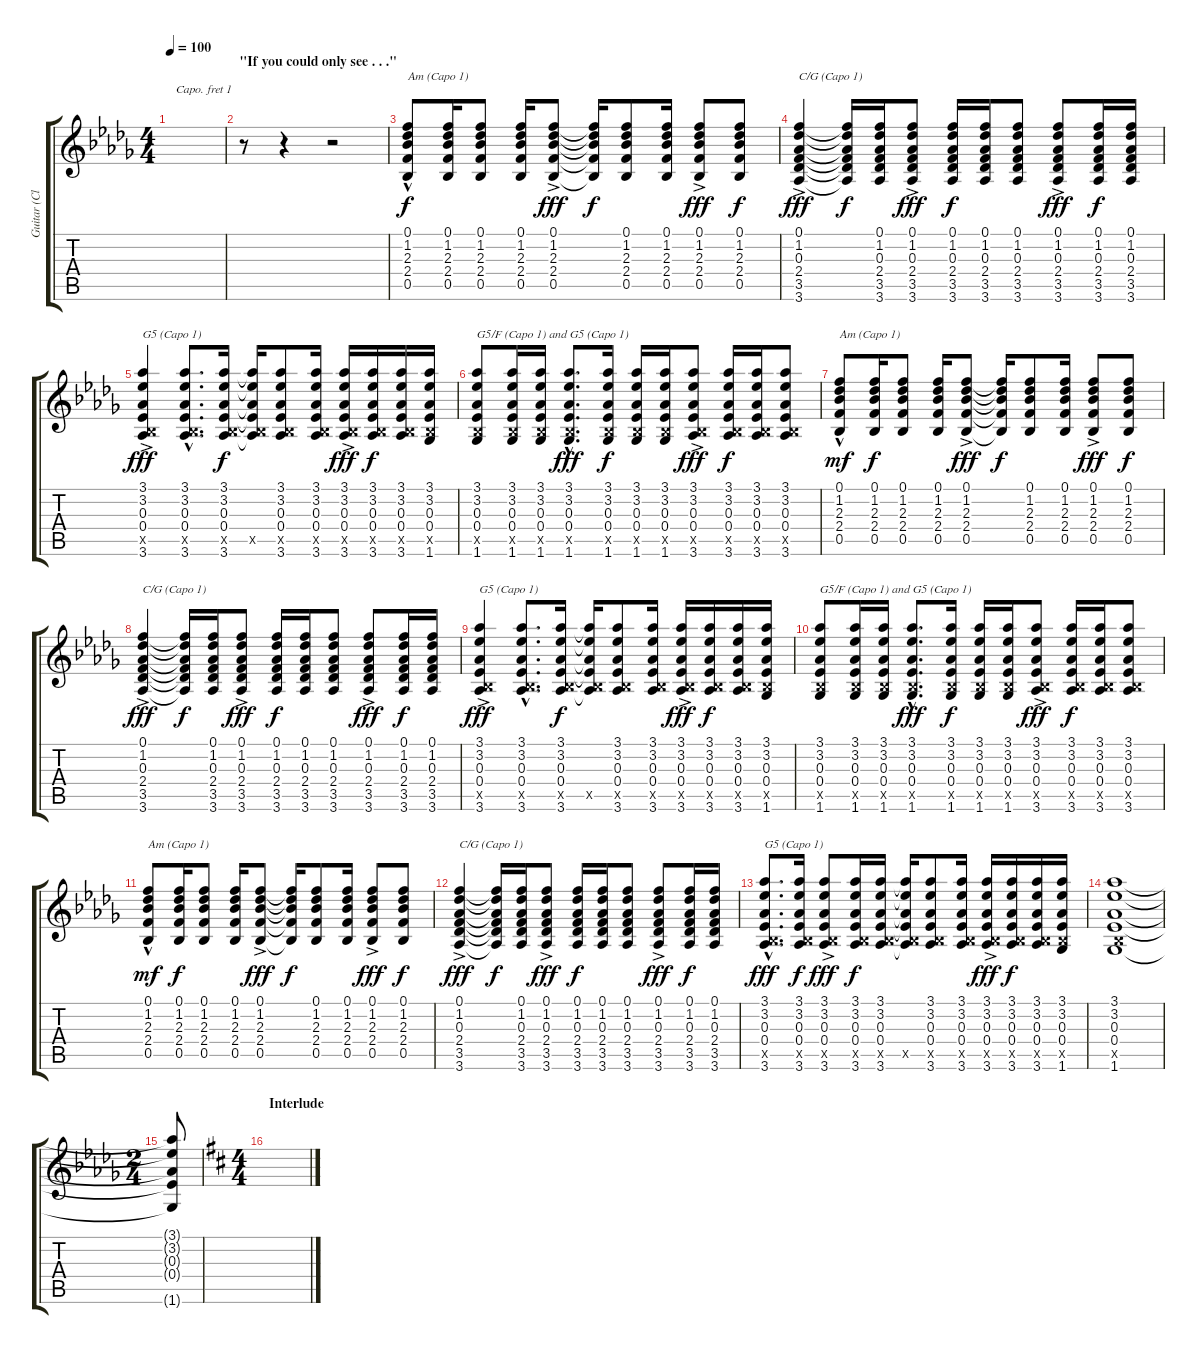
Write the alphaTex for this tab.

\track ("Guitar (Clean) Capo 1" "Guitar (Cl") {instrument acousticguitarsteel}
\staff {score tabs}
\capo 1
\tuning (E4 B3 G3 D3 A2 E2) {hide}
\ts (4 4)
\tempo 100
\clef g2
\ks bbminor
|
\section ("" "\"If you could only see . . .\"")
r.8 r.4 r.2 |
(0.1{hac} 1.2{hac} 2.3{hac} 2.4{hac} 0.5{hac}).8{txt "Am (Capo 1)"} (0.1 1.2 2.3 2.4 0.5).16{dy f} (0.1 1.2 2.3 2.4 0.5).8 (0.1 1.2 2.3 2.4 0.5).16 (0.1{ac} 1.2 2.3 2.4 0.5).8{dy fff} (0.1{t} 1.2{t} 2.3{t} 2.4{t} 0.5{t}).16{dy f} (0.1 1.2 2.3 2.4 0.5).8 (0.1 1.2 2.3 2.4 0.5).16 (0.1 1.2 2.3 2.4 0.5{ac}).8{dy fff} (0.1 1.2 2.3 2.4 0.5).8{dy f} |
(0.1 1.2 0.3 2.4 3.5 3.6{ac}).4{txt "C/G (Capo 1)" dy fff} (0.1{t} 1.2{t} 0.3{t} 2.4{t} 3.5{t} 3.6{t}).16{dy f} (0.1 1.2 0.3 2.4 3.5 3.6).16 (0.1 1.2 0.3 2.4 3.5 3.6{ac}).8{dy fff} (0.1 1.2 0.3 2.4 3.5 3.6).16{dy f} (0.1 1.2 0.3 2.4 3.5 3.6).16 (0.1 1.2 0.3 2.4 3.5 3.6).8 (0.1 1.2 0.3 2.4 3.5 3.6{ac}).8{dy fff} (0.1 1.2 0.3 2.4 3.5 3.6).16{dy f} (0.1 1.2 0.3 2.4 3.5 3.6).16 |
(3.1{ac} 3.2 0.3 0.4 0.5{x} 3.6).4{txt "G5 (Capo 1)" dy fff} (3.1{hac} 3.2{hac} 0.3{hac} 0.4{hac} 0.5{hac x} 3.6).8{d} (3.1 3.2 0.3 0.4 0.5{x} 3.6).16{dy f} (3.1{t} 3.2{t} 0.3{t} 0.4{t} 0.5{x} 3.6{t}).16 (3.1 3.2 0.3 0.4 0.5{x} 3.6).8 (3.1 3.2 0.3 0.4 0.5{x} 3.6).16 (3.1 3.2 0.3 0.4 0.5{x} 3.6{ac}).16{dy fff} (3.1 3.2 0.3 0.4 0.5{x} 3.6).16{dy f} (3.1 3.2 0.3 0.4 0.5{x} 3.6).16 (3.1 3.2 0.3 0.4 0.5{x} 1.6).16 |
(3.1 3.2 0.3 0.4 0.5{x} 1.6).8{txt "G5/F (Capo 1) and G5 (Capo 1)"} (3.1 3.2 0.3 0.4 0.5{x} 1.6).16 (3.1 3.2 0.3 0.4 0.5{x} 1.6).16 (3.1{hac} 3.2{hac} 0.3{hac} 0.4{hac} 0.5{hac x} 1.6{hac}).8{d dy fff} (3.1 3.2 0.3 0.4 0.5{x} 1.6).16{dy f} (3.1 3.2 0.3 0.4 0.5{x} 1.6).16 (3.1 3.2 0.3 0.4 0.5{x} 1.6).16 (3.1 3.2 0.3 0.4 0.5{x} 3.6{ac}).8{dy fff} (3.1 3.2 0.3 0.4 0.5{x} 3.6).16{dy f} (3.1 3.2 0.3 0.4 0.5{x} 3.6).16 (3.1 3.2 0.3 0.4 0.5{x} 3.6).8 |
(0.1{hac} 1.2{hac} 2.3{hac} 2.4{hac} 0.5{hac}).8{txt "Am (Capo 1)" dy mf} (0.1 1.2 2.3 2.4 0.5).16{dy f} (0.1 1.2 2.3 2.4 0.5).8 (0.1 1.2 2.3 2.4 0.5).16 (0.1{ac} 1.2 2.3 2.4 0.5).8{dy fff} (0.1{t} 1.2{t} 2.3{t} 2.4{t} 0.5{t}).16{dy f} (0.1 1.2 2.3 2.4 0.5).8 (0.1 1.2 2.3 2.4 0.5).16 (0.1 1.2 2.3 2.4 0.5{ac}).8{dy fff} (0.1 1.2 2.3 2.4 0.5).8{dy f} |
(0.1 1.2 0.3 2.4 3.5 3.6{ac}).4{txt "C/G (Capo 1)" dy fff} (0.1{t} 1.2{t} 0.3{t} 2.4{t} 3.5{t} 3.6{t}).16{dy f} (0.1 1.2 0.3 2.4 3.5 3.6).16 (0.1 1.2 0.3 2.4 3.5 3.6{ac}).8{dy fff} (0.1 1.2 0.3 2.4 3.5 3.6).16{dy f} (0.1 1.2 0.3 2.4 3.5 3.6).16 (0.1 1.2 0.3 2.4 3.5 3.6).8 (0.1 1.2 0.3 2.4 3.5 3.6{ac}).8{dy fff} (0.1 1.2 0.3 2.4 3.5 3.6).16{dy f} (0.1 1.2 0.3 2.4 3.5 3.6).16 |
(3.1{ac} 3.2 0.3 0.4 0.5{x} 3.6).4{txt "G5 (Capo 1)" dy fff} (3.1{hac} 3.2{hac} 0.3{hac} 0.4{hac} 0.5{hac x} 3.6).8{d} (3.1 3.2 0.3 0.4 0.5{x} 3.6).16{dy f} (3.1{t} 3.2{t} 0.3{t} 0.4{t} 0.5{x} 3.6{t}).16 (3.1 3.2 0.3 0.4 0.5{x} 3.6).8 (3.1 3.2 0.3 0.4 0.5{x} 3.6).16 (3.1 3.2 0.3 0.4 0.5{x} 3.6{ac}).16{dy fff} (3.1 3.2 0.3 0.4 0.5{x} 3.6).16{dy f} (3.1 3.2 0.3 0.4 0.5{x} 3.6).16 (3.1 3.2 0.3 0.4 0.5{x} 1.6).16 |
(3.1 3.2 0.3 0.4 0.5{x} 1.6).8{txt "G5/F (Capo 1) and G5 (Capo 1)"} (3.1 3.2 0.3 0.4 0.5{x} 1.6).16 (3.1 3.2 0.3 0.4 0.5{x} 1.6).16 (3.1{hac} 3.2{hac} 0.3{hac} 0.4{hac} 0.5{hac x} 1.6{hac}).8{d dy fff} (3.1 3.2 0.3 0.4 0.5{x} 1.6).16{dy f} (3.1 3.2 0.3 0.4 0.5{x} 1.6).16 (3.1 3.2 0.3 0.4 0.5{x} 1.6).16 (3.1 3.2 0.3 0.4 0.5{x} 3.6{ac}).8{dy fff} (3.1 3.2 0.3 0.4 0.5{x} 3.6).16{dy f} (3.1 3.2 0.3 0.4 0.5{x} 3.6).16 (3.1 3.2 0.3 0.4 0.5{x} 3.6).8 |
(0.1{hac} 1.2{hac} 2.3{hac} 2.4{hac} 0.5{hac}).8{txt "Am (Capo 1)" dy mf} (0.1 1.2 2.3 2.4 0.5).16{dy f} (0.1 1.2 2.3 2.4 0.5).8 (0.1 1.2 2.3 2.4 0.5).16 (0.1{ac} 1.2 2.3 2.4 0.5).8{dy fff} (0.1{t} 1.2{t} 2.3{t} 2.4{t} 0.5{t}).16{dy f} (0.1 1.2 2.3 2.4 0.5).8 (0.1 1.2 2.3 2.4 0.5).16 (0.1 1.2 2.3 2.4 0.5{ac}).8{dy fff} (0.1 1.2 2.3 2.4 0.5).8{dy f} |
(0.1 1.2 0.3 2.4 3.5 3.6{ac}).4{txt "C/G (Capo 1)" dy fff} (0.1{t} 1.2{t} 0.3{t} 2.4{t} 3.5{t} 3.6{t}).16{dy f} (0.1 1.2 0.3 2.4 3.5 3.6).16 (0.1 1.2 0.3 2.4 3.5 3.6{ac}).8{dy fff} (0.1 1.2 0.3 2.4 3.5 3.6).16{dy f} (0.1 1.2 0.3 2.4 3.5 3.6).16 (0.1 1.2 0.3 2.4 3.5 3.6).8 (0.1 1.2 0.3 2.4 3.5 3.6{ac}).8{dy fff} (0.1 1.2 0.3 2.4 3.5 3.6).16{dy f} (0.1 1.2 0.3 2.4 3.5 3.6).16 |
(3.1{hac} 3.2{hac} 0.3{hac} 0.4{hac} 0.5{hac x} 3.6{hac}).8{d txt "G5 (Capo 1)" dy fff} (3.1 3.2 0.3 0.4 0.5{x} 3.6).16{dy f} (3.1{ac} 3.2 0.3 0.4 0.5{x} 3.6).8{dy fff} (3.1 3.2 0.3 0.4 0.5{x} 3.6).16{dy f} (3.1 3.2 0.3 0.4 0.5{x} 3.6).16 (3.1{t} 3.2{t} 0.3{t} 0.4{t} 0.5{x} 3.6{t}).16 (3.1 3.2 0.3 0.4 0.5{x} 3.6).8 (3.1 3.2 0.3 0.4 0.5{x} 3.6).16 (3.1 3.2 0.3 0.4 0.5{x} 3.6{ac}).16{dy fff} (3.1 3.2 0.3 0.4 0.5{x} 3.6).16{dy f} (3.1 3.2 0.3 0.4 0.5{x} 3.6).16 (3.1 3.2 0.3 0.4 0.5{x} 1.6).16 |
(3.1 3.2 0.3 0.4 0.5{x} 1.6).1 |
\ts (2 4)
(3.1{t} 3.2{t} 0.3{t} 0.4{t} 1.6{t}).8 |
\ts (4 4)
\section ("" "Interlude")
\ks d
